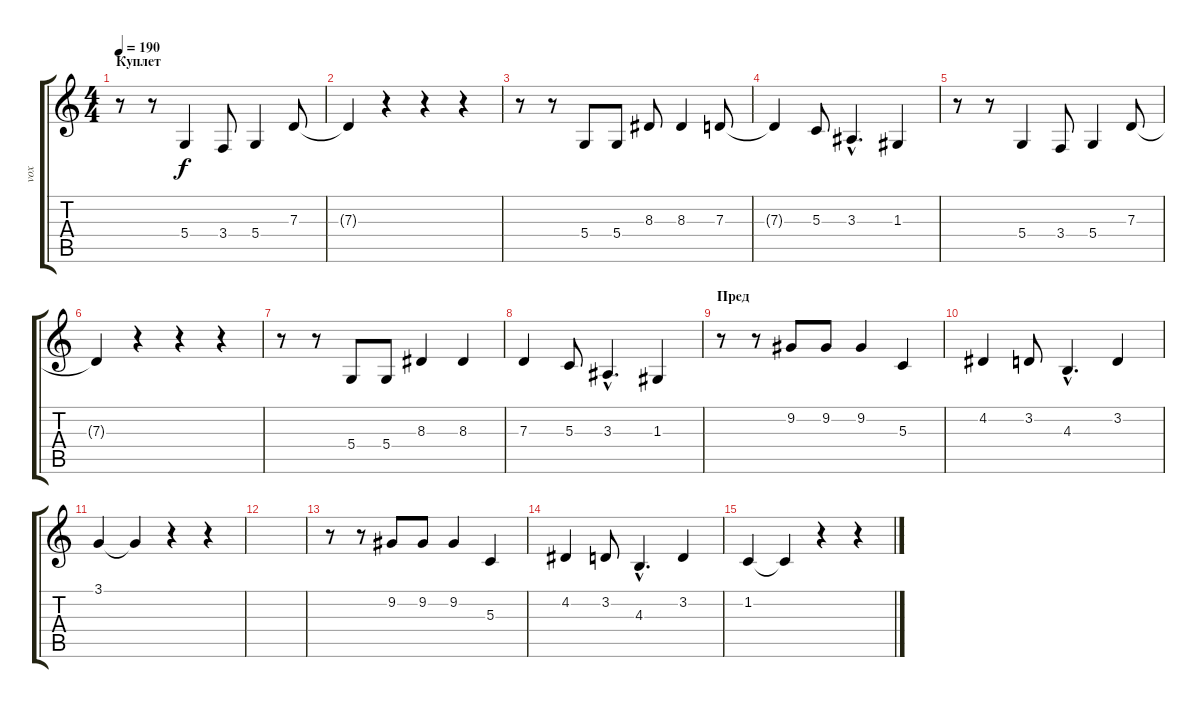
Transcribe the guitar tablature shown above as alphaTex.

\track ("vox" "vox") {instrument lead8bassandlead}
\staff {score tabs}
\tuning (E4 B3 G3 D3 A2 E2) {hide}
\ts (4 4)
\section ("" "Куплет")
\tempo 190
\clef g2
\ks c
r.8{dy f} r.8 5.4.4 3.4.8 5.4.4 7.3.8 |
7.3{t}.4 r.4 r.4 r.4 |
r.8 r.8 5.4.8 5.4.8 8.3.8 8.3.4 7.3.8 |
7.3{t}.4 5.3.8 3.3{hac}.4{d} 1.3.4 |
r.8 r.8 5.4.4 3.4.8 5.4.4 7.3.8 |
7.3{t}.4 r.4 r.4 r.4 |
r.8 r.8 5.4.8 5.4.8 8.3.4 8.3.4 |
7.3.4 5.3.8 3.3{hac}.4{d} 1.3.4 |
\section ("" "Пред")
r.8 r.8 9.2.8 9.2.8 9.2.4 5.3.4 |
4.2.4 3.2.8 4.3{hac}.4{d} 3.2.4 |
3.1.4 3.1{t}.4 r.4 r.4 |
|
r.8 r.8 9.2.8 9.2.8 9.2.4 5.3.4 |
4.2.4 3.2.8 4.3{hac}.4{d} 3.2.4 |
1.2.4 1.2{t}.4 r.4 r.4
